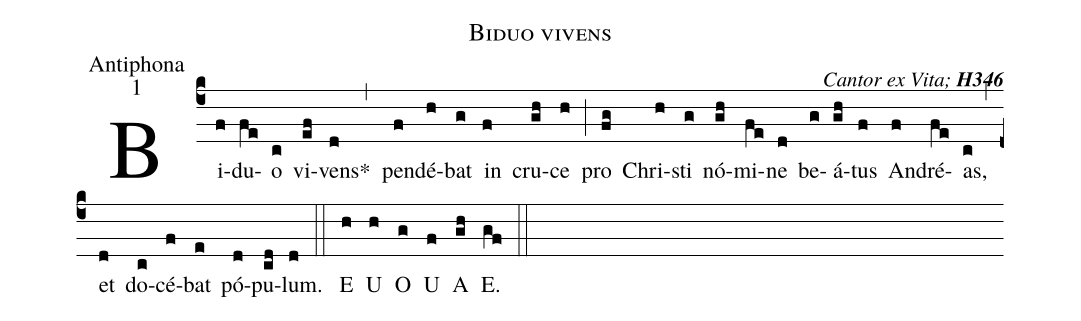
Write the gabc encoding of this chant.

name:Biduo vivens;
office-part:Antiphona;
mode:1;
commentary:{\itshape\mdseries  Cantor ex Vita;\/}  {\bfseries H346};
%%
(c4) Bi(f)du(fe)o(c) vi(ef)vens<sp>*</sp>(d) (,)
pen(f)dé(h)bat(g) in(f) cru(gh)ce(h) (;)
pro(fg) Chri(h)sti(g) nó(gh)mi(fe)ne(d) be(g)á(gh)tus(f) An(f)dré(fe)as,(c) (,)
et(d) do(c)cé(f)bat(e) pó(d)pu(cd)lum.(d)  (::)
<eu>  E(h) U(h) O(g) U(f) A(gh) E.(gf) </eu> (::)
